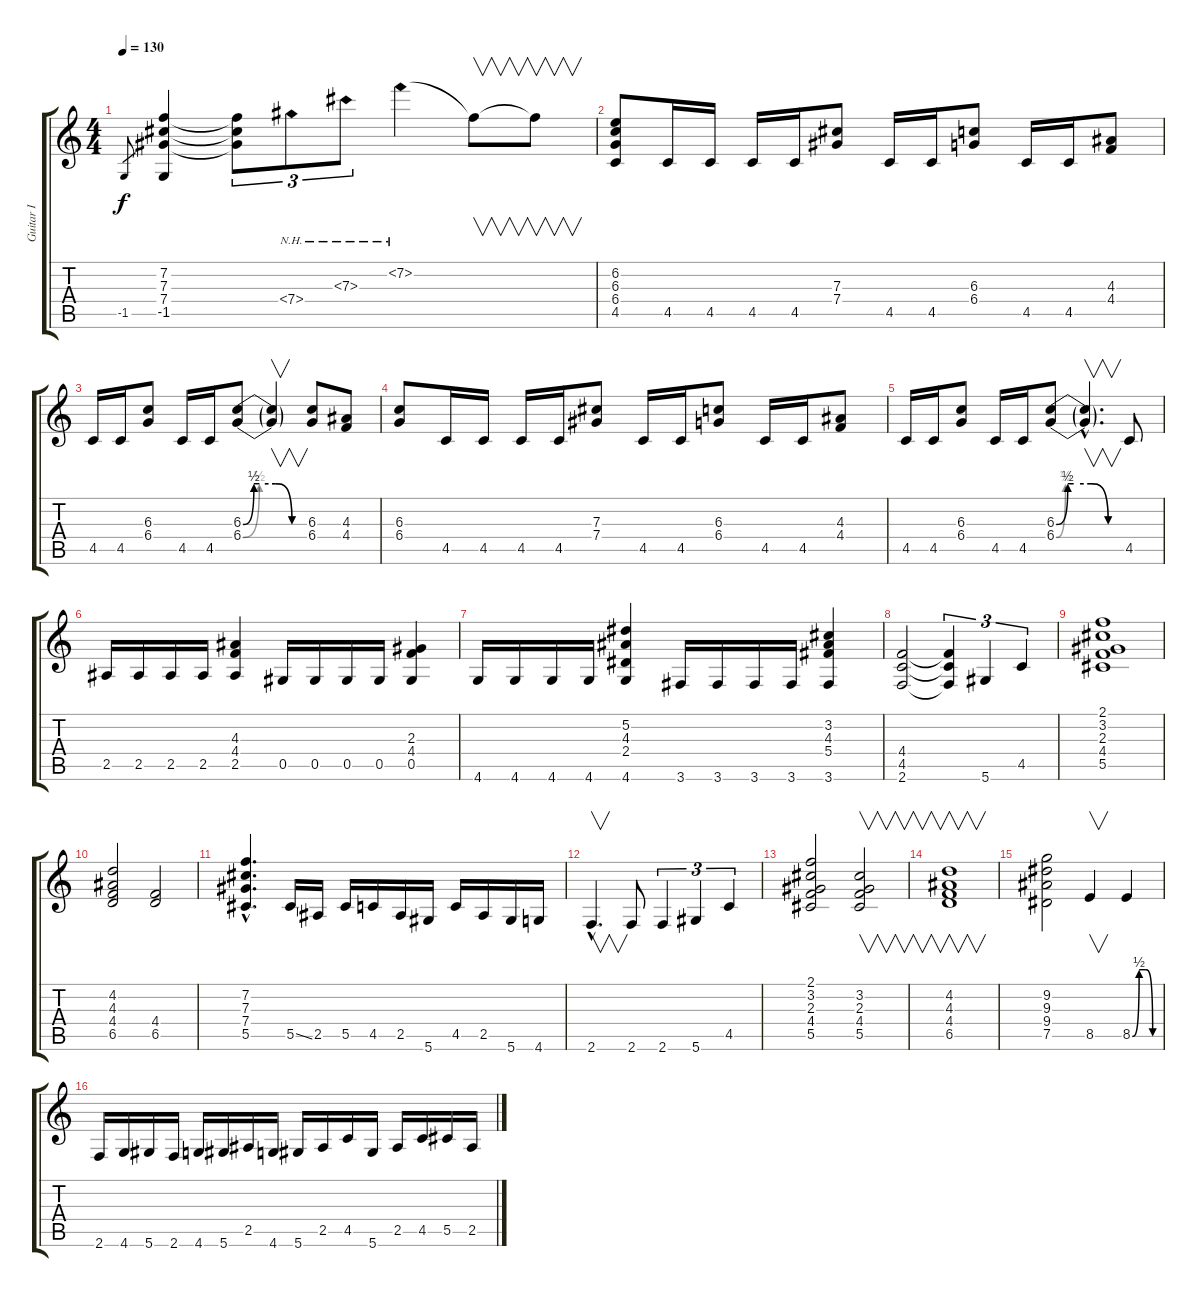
\track ("Guitar I" "Guitar I") {instrument overdrivenguitar}
\staff {score tabs}
\tuning (Eb4 Bb3 Gb3 Db3 Ab2 Eb2) {hide}
\ts (4 4)
\tempo 130
\clef g2
\ks c
-1.5.8{gr dy f} (7.2 7.3 7.4 -1.5).4 (7.2{t} 7.3{t} 7.4{t}).8{tu (3 2)} 7.4{nh}.8{tu (3 2)} 7.3{nh}.8{tu (3 2)} 7.2{nh}.4 7.2{t}.8{v} 7.2{t}.8{v} |
(6.2 6.3 6.4 4.5).8 4.5.16 4.5.16 4.5.16 4.5.16 (7.3 7.4).8 4.5.16 4.5.16 (6.3 6.4).8 4.5.16 4.5.16 (4.3 4.4).8 |
4.5.16 4.5.16 (6.3 6.4).8 4.5.16 4.5.16 (6.3{be (custom 0 0 10 2 15 2 30 2 45 0 60 0)} 6.4{be (custom 0 0 15 2 30 2 45 0 60 0)}).8 (6.3{t} 6.4{t}).4{v} (6.3 6.4).8 (4.3 4.4).8 |
(6.3 6.4).8 4.5.16 4.5.16 4.5.16 4.5.16 (7.3 7.4).8 4.5.16 4.5.16 (6.3 6.4).8 4.5.16 4.5.16 (4.3 4.4).8 |
4.5.16 4.5.16 (6.3 6.4).8 4.5.16 4.5.16 (6.3{be (custom 0 0 10 2 15 2 30 2 45 0 60 0)} 6.4{be (custom 0 0 8 2 15 2 30 2 45 0 60 0)}).8 (6.3{hac t} 6.4{hac t}).4{v d} 4.5.8 |
2.5.16 2.5.16 2.5.16 2.5.16 (4.3 4.4 2.5).4 0.5.16 0.5.16 0.5.16 0.5.16 (2.3 4.4 0.5).4 |
4.6.16 4.6.16 4.6.16 4.6.16 (5.2 4.3 2.4 4.6).4 3.6.16 3.6.16 3.6.16 3.6.16 (3.2 4.3 5.4 3.6).4 |
(4.4 4.5 2.6).2 (4.4{t} 4.5{t} 2.6{t}).4{tu (3 2)} 5.6.4{tu (3 2)} 4.5.4{tu (3 2)} |
(2.1 3.2 2.3 4.4 5.5).1 |
(4.2 4.3 4.4 6.5).2 (4.4 6.5).2 |
(7.2{hac} 7.3{hac} 7.4{hac} 5.5{hac}).4{d} 5.5{ss}.16 2.5.16 5.5.16 4.5.16 2.5.16 5.6.16 4.5.16 2.5.16 5.6.16 4.6.16 |
2.6{hac}.4{v d} 2.6.8 2.6.4{tu (3 2)} 5.6.4{tu (3 2)} 4.5.4{tu (3 2)} |
(2.1 3.2 2.3 4.4 5.5).2 (3.2 2.3 4.4 5.5).2{v} |
(4.2 4.3 4.4 6.5).1{v} |
(9.2 9.3 9.4 7.5).2 8.5.4{v} 8.5{be (custom 0 0 15 2 30 2 45 0 60 0)}.4 |
2.6.16 4.6.16 5.6.16 2.6.16 4.6.16 5.6.16 2.5.16 4.6.16 5.6.16 2.5.16 4.5.16 5.6.16 2.5.16 4.5.16 5.5.16 2.5.16
